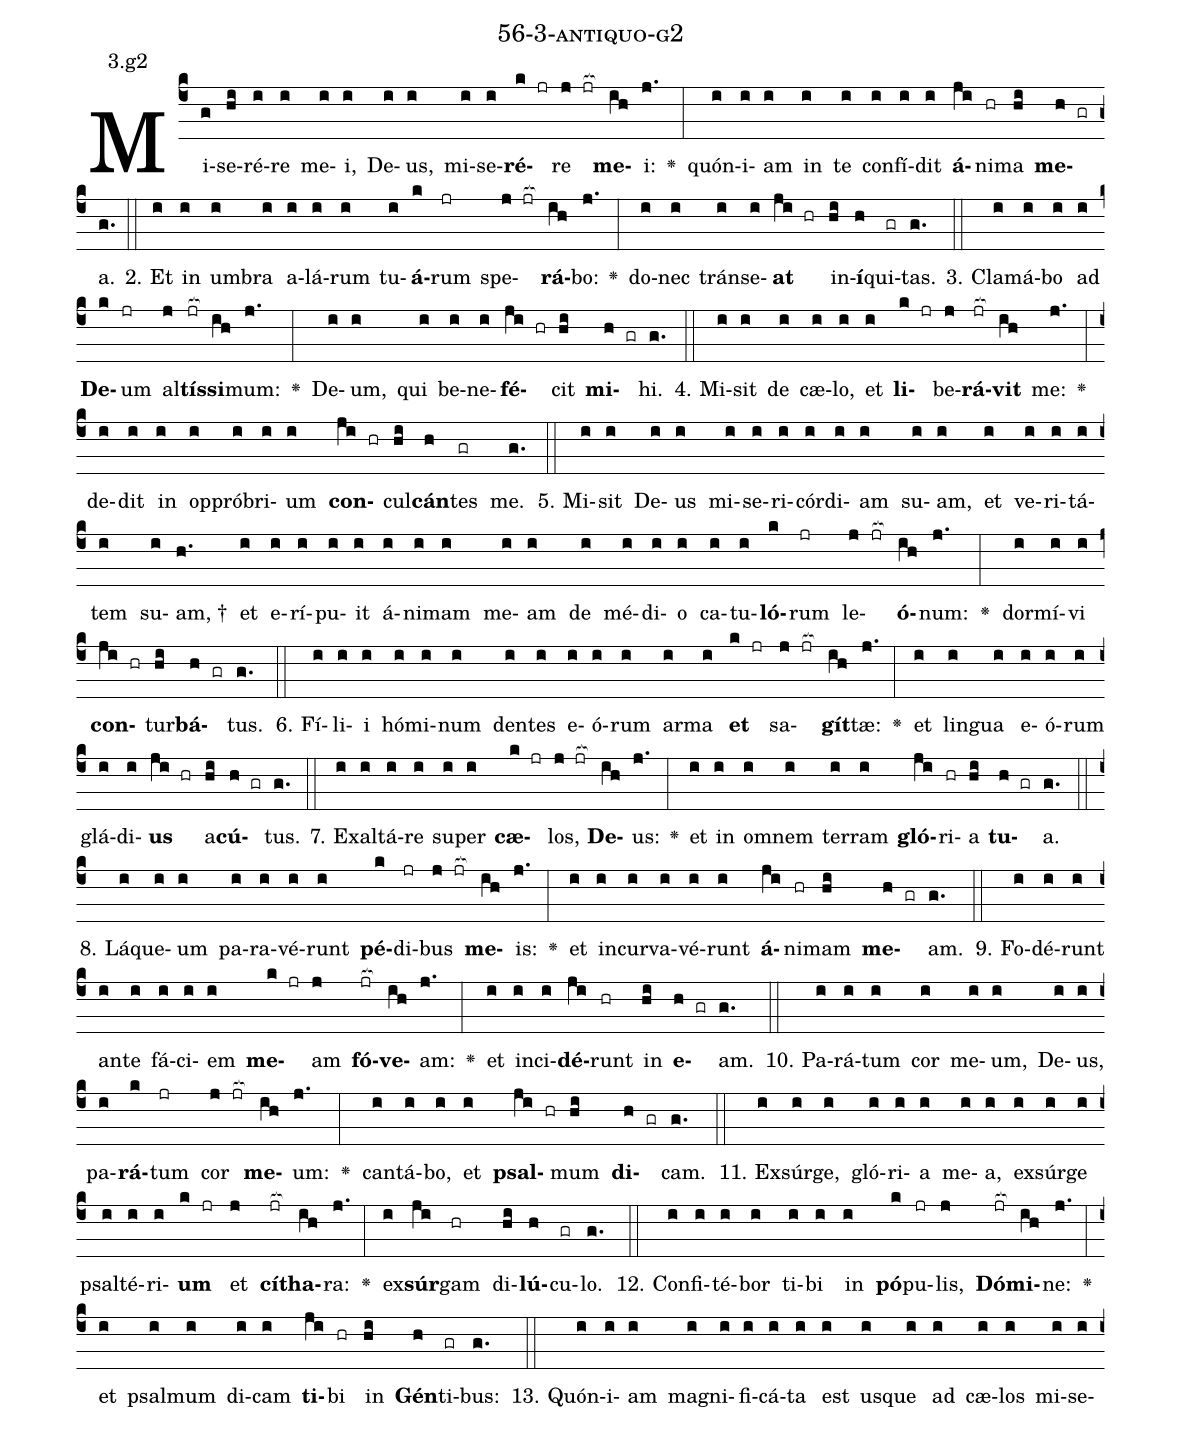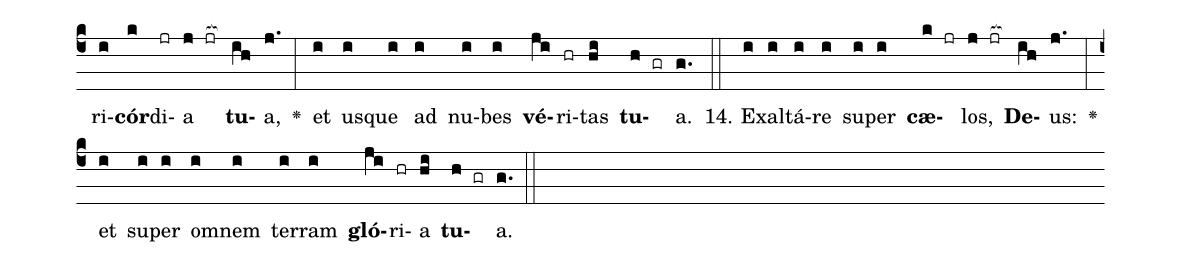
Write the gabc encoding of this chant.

name: 56-3-antiquo-g2;
annotation: 3.g2;
%%
(c4)Mi(g)se(hi)ré(i)re(i) me(i)i,(i) De(i)us,(i) mi(i)se(i)<b>ré</b>(k jr)re(j jr[ocb:1{]) <b>me</b>(ih[ocb:0}])i:(j.) <v>\greheightstar</v>(:) quón(i)i(i)am(i) in(i) te(i) con(i)fí(i)dit(i) <b>á</b>(ji)ni(hr)ma(hi) <b>me</b>(h gr)a.(g.) (::)
2. Et(i) in(i) um(i)bra(i) a(i)lá(i)rum(i) tu(i)<b>á</b>(k)rum(jr) spe(j jr[ocb:1{])<b>rá</b>(ih[ocb:0}])bo:(j.) <v>\greheightstar</v>(:) do(i)nec(i) tráns(i)e(i)<b>at</b>(ji hr) in(hi)<b>í</b>(h)qui(gr)tas.(g.) (::)
3. Cla(i)má(i)bo(i) ad(i) <b>De</b>(k)um(jr) al(j)<b>tís</b>(jr[ocb:1{])<b>si</b>(ih[ocb:0}])mum:(j.) <v>\greheightstar</v>(:) De(i)um,(i) qui(i) be(i)ne(i)<b>fé</b>(ji hr)cit(hi) <b>mi</b>(h gr)hi.(g.) (::)
4. Mi(i)sit(i) de(i) cæ(i)lo,(i) et(i) <b>li</b>(k jr)be(j)<b>rá</b>(jr[ocb:1{])<b>vit</b>(ih[ocb:0}]) me:(j.) <v>\greheightstar</v>(:) de(i)dit(i) in(i) op(i)pró(i)bri(i)um(i) <b>con</b>(ji hr)cul(hi)<b>cán</b>(h)tes(gr) me.(g.) (::)
5. Mi(i)sit(i) De(i)us(i) mi(i)se(i)ri(i)cór(i)di(i)am(i) su(i)am,(i) et(i) ve(i)ri(i)tá(i)tem(i) su(i)am, †(h.) et(i) e(i)rí(i)pu(i)it(i) á(i)ni(i)mam(i) me(i)am(i) de(i) mé(i)di(i)o(i) ca(i)tu(i)<b>ló</b>(k)rum(jr) le(j jr[ocb:1{])<b>ó</b>(ih[ocb:0}])num:(j.) <v>\greheightstar</v>(:) dor(i)mí(i)vi(i) <b>con</b>(ji hr)tur(hi)<b>bá</b>(h gr)tus.(g.) (::)
6. Fí(i)li(i)i(i) hó(i)mi(i)num(i) den(i)tes(i) e(i)ó(i)rum(i) ar(i)ma(i) <b>et</b>(k jr) sa(j jr[ocb:1{])<b>gít</b>(ih[ocb:0}])tæ:(j.) <v>\greheightstar</v>(:) et(i) lin(i)gua(i) e(i)ó(i)rum(i) glá(i)di(i)<b>us</b>(ji hr) a(hi)<b>cú</b>(h gr)tus.(g.) (::)
7. Ex(i)al(i)tá(i)re(i) su(i)per(i) <b>cæ</b>(k jr)los,(j jr[ocb:1{]) <b>De</b>(ih[ocb:0}])us:(j.) <v>\greheightstar</v>(:) et(i) in(i) om(i)nem(i) ter(i)ram(i) <b>gló</b>(ji)ri(hr)a(hi) <b>tu</b>(h gr)a.(g.) (::)
8. Lá(i)que(i)um(i) pa(i)ra(i)vé(i)runt(i) <b>pé</b>(k)di(jr)bus(j jr[ocb:1{]) <b>me</b>(ih[ocb:0}])is:(j.) <v>\greheightstar</v>(:) et(i) in(i)cur(i)va(i)vé(i)runt(i) <b>á</b>(ji)ni(hr)mam(hi) <b>me</b>(h gr)am.(g.) (::)
9. Fo(i)dé(i)runt(i) an(i)te(i) fá(i)ci(i)em(i) <b>me</b>(k jr)am(j) <b>fó</b>(jr[ocb:1{])<b>ve</b>(ih[ocb:0}])am:(j.) <v>\greheightstar</v>(:) et(i) in(i)ci(i)<b>dé</b>(ji)runt(hr) in(hi) <b>e</b>(h gr)am.(g.) (::)
10. Pa(i)rá(i)tum(i) cor(i) me(i)um,(i) De(i)us,(i) pa(i)<b>rá</b>(k)tum(jr) cor(j jr[ocb:1{]) <b>me</b>(ih[ocb:0}])um:(j.) <v>\greheightstar</v>(:) can(i)tá(i)bo,(i) et(i) <b>psal</b>(ji hr)mum(hi) <b>di</b>(h gr)cam.(g.) (::)
11. Ex(i)súr(i)ge,(i) gló(i)ri(i)a(i) me(i)a,(i) ex(i)súr(i)ge(i) psal(i)té(i)ri(i)<b>um</b>(k jr) et(j) <b>cí</b>(jr[ocb:1{])<b>tha</b>(ih[ocb:0}])ra:(j.) <v>\greheightstar</v>(:) ex(i)<b>súr</b>(ji)gam(hr) di(hi)<b>lú</b>(h)cu(gr)lo.(g.) (::)
12. Con(i)fi(i)té(i)bor(i) ti(i)bi(i) in(i) <b>pó</b>(k)pu(jr)lis,(j) <b>Dó</b>(jr[ocb:1{])<b>mi</b>(ih[ocb:0}])ne:(j.) <v>\greheightstar</v>(:) et(i) psal(i)mum(i) di(i)cam(i) <b>ti</b>(ji)bi(hr) in(hi) <b>Gén</b>(h)ti(gr)bus:(g.) (::)
13. Quón(i)i(i)am(i) ma(i)gni(i)fi(i)cá(i)ta(i) est(i) us(i)que(i) ad(i) cæ(i)los(i) mi(i)se(i)ri(i)<b>cór</b>(k)di(jr)a(j jr[ocb:1{]) <b>tu</b>(ih[ocb:0}])a,(j.) <v>\greheightstar</v>(:) et(i) us(i)que(i) ad(i) nu(i)bes(i) <b>vé</b>(ji)ri(hr)tas(hi) <b>tu</b>(h gr)a.(g.) (::)
14. Ex(i)al(i)tá(i)re(i) su(i)per(i) <b>cæ</b>(k jr)los,(j jr[ocb:1{]) <b>De</b>(ih[ocb:0}])us:(j.) <v>\greheightstar</v>(:) et(i) su(i)per(i) om(i)nem(i) ter(i)ram(i) <b>gló</b>(ji)ri(hr)a(hi) <b>tu</b>(h gr)a.(g.) (::)
